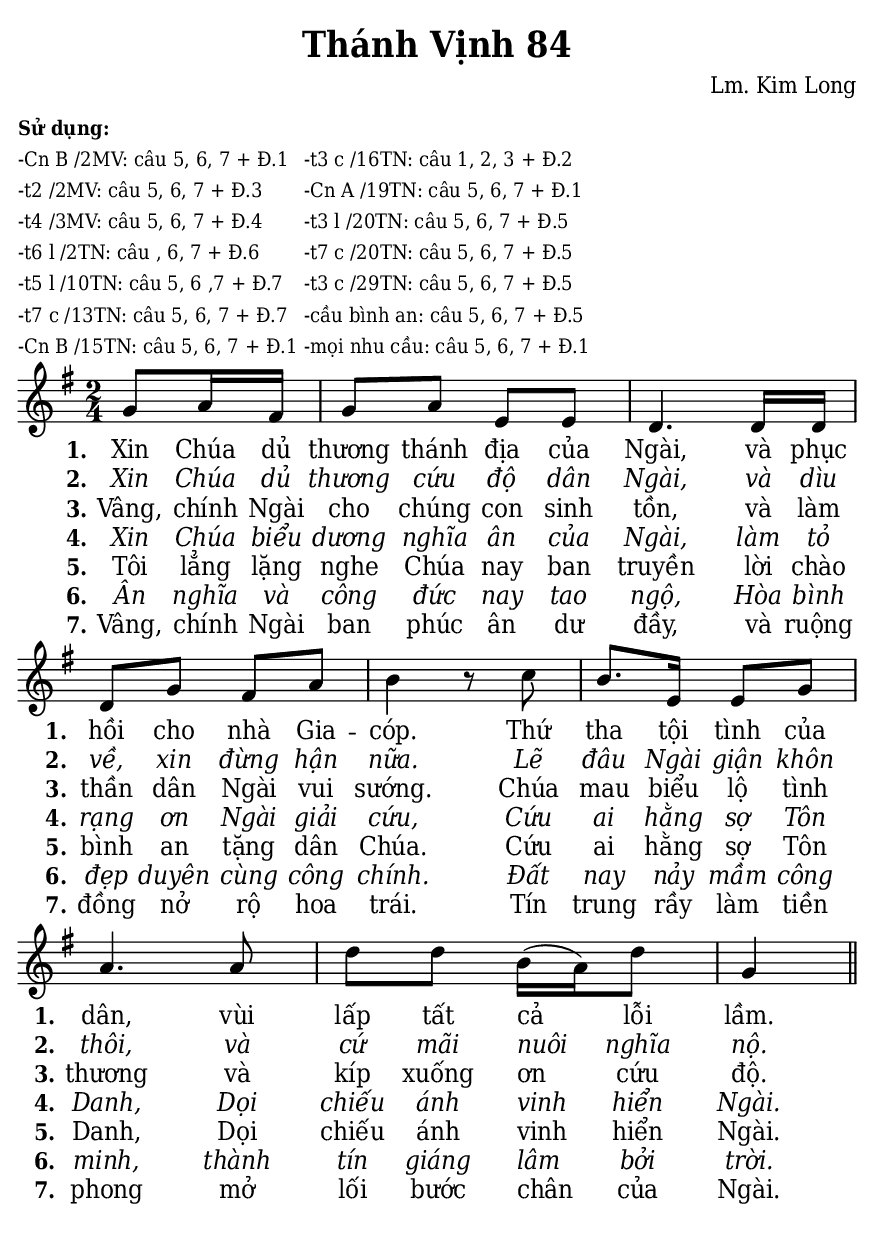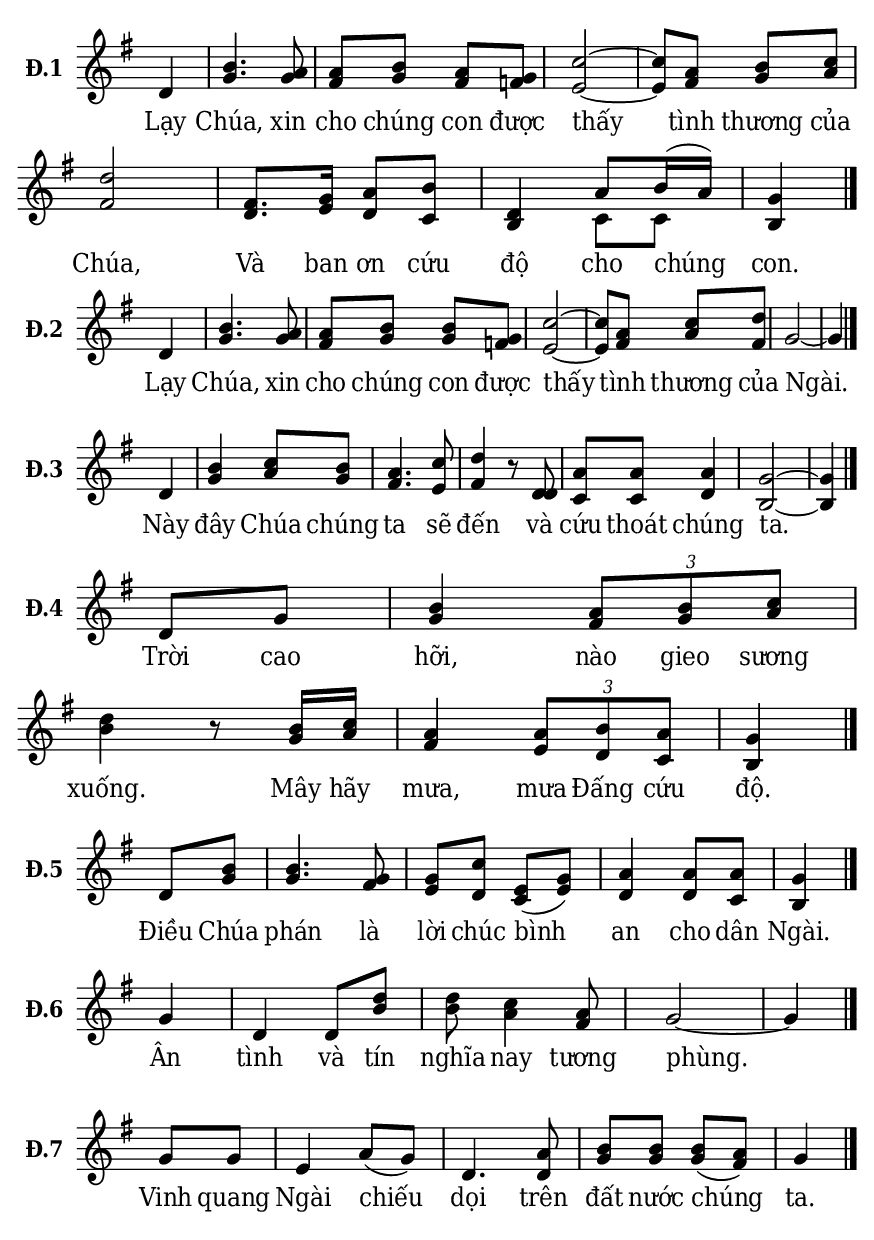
% Cài đặt chung
\version "2.22.1"
\include "english.ly"

\header {
  title = "Thánh Vịnh 84"
  composer = "Lm. Kim Long"
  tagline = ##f
}

% mã nguồn cho những chức năng chưa hỗ trợ trong phiên bản lilypond hiện tại
% cung cấp bởi cộng đồng lilypond khi gửi email đến lilypond-user@gnu.org
% in số phiên khúc trên mỗi dòng
#(define (add-grob-definition grob-name grob-entry)
     (set! all-grob-descriptions
           (cons ((@@ (lily) completize-grob-entry)
                  (cons grob-name grob-entry))
                 all-grob-descriptions)))

#(add-grob-definition
    'StanzaNumberSpanner
    `((direction . ,LEFT)
      (font-series . bold)
      (padding . 1.0)
      (side-axis . ,X)
      (stencil . ,ly:text-interface::print)
      (X-offset . ,ly:side-position-interface::x-aligned-side)
      (Y-extent . ,grob::always-Y-extent-from-stencil)
      (meta . ((class . Spanner)
               (interfaces . (font-interface
                              side-position-interface
                              stanza-number-interface
                              text-interface))))))

\layout {
    \context {
      \Global
      \grobdescriptions #all-grob-descriptions
    }
    \context {
      \Score
      \remove Stanza_number_align_engraver
      \consists
        #(lambda (context)
           (let ((texts '())
                 (syllables '()))
             (make-engraver
              (acknowledgers
               ((stanza-number-interface engraver grob source-engraver)
                  (set! texts (cons grob texts)))
               ((lyric-syllable-interface engraver grob source-engraver)
                  (set! syllables (cons grob syllables))))
              ((stop-translation-timestep engraver)
                 (for-each
                  (lambda (text)
                    (for-each
                     (lambda (syllable)
                       (ly:pointer-group-interface::add-grob
                        text
                        'side-support-elements
                        syllable))
                     syllables))
                  texts)
                 (set! syllables '())))))
    }
    \context {
      \Lyrics
      \remove Stanza_number_engraver
      \consists
        #(lambda (context)
           (let ((text #f)
                 (last-stanza #f))
             (make-engraver
              ((process-music engraver)
                 (let ((stanza (ly:context-property context 'stanza #f)))
                   (if (and stanza (not (equal? stanza last-stanza)))
                       (let ((column (ly:context-property context
'currentCommandColumn)))
                         (set! last-stanza stanza)
                         (if text
                             (ly:spanner-set-bound! text RIGHT column))
                         (set! text (ly:engraver-make-grob engraver
'StanzaNumberSpanner '()))
                         (ly:grob-set-property! text 'text stanza)
                         (ly:spanner-set-bound! text LEFT column)))))
              ((finalize engraver)
                 (if text
                     (let ((column (ly:context-property context
'currentCommandColumn)))
                       (ly:spanner-set-bound! text RIGHT column)))))))
      \override StanzaNumberSpanner.horizon-padding = 10000
    }
}

stanzaReminderOff =
  \temporary \override StanzaNumberSpanner.after-line-breaking =
     #(lambda (grob)
        ;; Can be replaced with (not (first-broken-spanner? grob)) in 2.23.
        (if (let ((siblings (ly:spanner-broken-into (ly:grob-original grob))))
              (and (pair? siblings)
                   (not (eq? grob (car siblings)))))
            (ly:grob-suicide! grob)))

stanzaReminderOn = \undo \stanzaReminderOff
% kết thúc mã nguồn

% Nhạc
nhacPhanMot = \relative c'' {
  \key g \major
  \time 2/4
  \partial 4 g8 a16 fs |
  g8 a e e |
  d4. d16 d |
  d8 g fs a |
  b4 r8 c |
  b8. e,16 e8 g |
  a4. a8 |
  d d b16 (a) d8 |
  g,4 \bar "||"
}

nhacPhanHai = \relative c' {
  \key g \major
  \time 2/4
  \partial 4 d4 |
  <<
    {
      b'4. a8 |
      a b a g |
      c2 ~ |
      c8 a b c |
      d2 |
      fs,8. g16 a8 b |
      d,4
    }
    {
      g4. g8 |
      fs g fs f! |
      e2 ~ |
      e8 fs g a |
      fs2 |
      d8. e16 d8 c |
      b4
    }
  >>
  <<
    {
      \voiceOne
      a'8 b16 (a)
    }
    \new Voice = "splitpart" {
      \voiceTwo
      c,8 c
    }
  >>
  \oneVoice
  <g' b,>4 \bar "|."
}

nhacPhanBa = \relative c' {
  \key g \major
  \time 2/4
  \partial 4 d4 |
  <<
    {
      b'4. a8 |
      a b b g |
      c2 ~ |
      c8 a c d
    }
    {
      g,4. g8 |
      fs g g f! |
      e2 ~ |
      e8 fs a fs
    }
  >>
  g2 ~ |
  g4 \bar "|."
}

nhacPhanBon = \relative c' {
  \key g \major
  \time 2/4
  \partial 4 d4 |
  <<
    {
      b'4 c8 b |
      a4. c8 |
      d4 r8 d, |
      a' a a4 |
      g2 ~ |
      g4 \bar "|."
    }
    {
      g4 a8 g |
      fs4. e8 |
      fs4 r8 d |
      c c d4 |
      b2 ~ |
      b4
    }
  >>
}

nhacPhanNam = \relative c' {
  \key g \major
  \time 2/4
  \partial 4 d8 g |
  <<
    {
      b4 \tuplet 3/2 { a8 b c } |
      d4 r8 b16 c |
      a4 \tuplet 3/2 { a8 b a } |
      g4 \bar "|."
    }
    {
      g4 \tuplet 3/2 { fs8 g a } |
      b4 r8 g16 a |
      fs4 \tuplet 3/2 { e8 d c } |
      b4
    }
  >>
}

nhacPhanSau = \relative c' {
  \key g \major
  \time 2/4
  \partial 4 d8
  <<
    {
      b'8 |
      b4. g8 |
      g c e, (g) |
      a4 a8 a |
      g4 \bar "|."
    }
    {
      g8 |
      g4. fs8 |
      e d c (e) |
      d4 d8 c |
      b4
    }
  >>
}

nhacPhanBay = \relative c'' {
  \key g \major
  \time 2/4
  \partial 4 g4 |
  d d8
  <<
    {
      d'8 |
      d c4 a8
    }
    {
      b8 |
      b a4 fs8
    }
  >>
  g2 ~ |
  g4 \bar "|."
}

nhacPhanTam = \relative c'' {
  \key g \major
  \time 2/4
  \partial 4 g8 g |
  e4 a8 (g) |
  d4.
  <<
    {
      a'8 |
      b b b (a)
    }
    {
      d,8 |
      g g g (fs)
    }
  >>
  g4 \bar "|."
}

% Lời
loiPhanMot = \lyricmode {
  <<
    {
      \set stanza = "1."
      Xin Chúa dủ thương thánh địa của Ngài,
      và phục hồi cho nhà Gia -- cóp.
      Thứ tha tội tình của dân,
      vùi lấp tất cả lỗi lầm.
    }
    \new Lyrics {
	    \set associatedVoice = "beSop"
	    \set stanza = "2."
      \override Lyrics.LyricText.font-shape = #'italic
      Xin Chúa dủ thương cứu độ dân Ngài,
      và dìu về, xin đừng hận nữa.
      Lẽ đâu Ngài giận khôn thôi,
      và cứ mãi nuôi nghĩa nộ.
    }
    \new Lyrics {
	    \set associatedVoice = "beSop"
	    \set stanza = "3."
      Vâng, chính Ngài cho chúng con sinh tồn,
      và làm thần dân Ngài vui sướng.
      Chúa mau biểu lộ tình thương và kíp xuống ơn cứu độ.
    }
    \new Lyrics {
	    \set associatedVoice = "beSop"
	    \set stanza = "4."
      \override Lyrics.LyricText.font-shape = #'italic
      Xin Chúa biểu dương nghĩa ân của Ngài,
      làm tỏ rạng ơn Ngài giải cứu,
      Cứu ai hằng sợ Tôn Danh,
      Dọi chiếu ánh vinh hiển Ngài.
    }
    \new Lyrics {
	    \set associatedVoice = "beSop"
	    \set stanza = "5."
      Tôi lẳng lặng nghe Chúa nay ban truyền
      lời chào bình an tặng dân Chúa.
      Cứu ai hằng sợ Tôn Danh,
      Dọi chiếu ánh vinh hiển Ngài.
    }
    \new Lyrics {
	    \set associatedVoice = "beSop"
	    \set stanza = "6."
      \override Lyrics.LyricText.font-shape = #'italic
      Ân nghĩa và công đức nay tao ngộ,
      Hòa bình đẹp duyên cùng công chính.
      Đất nay nảy mầm công minh,
      thành tín giáng lâm bởi trời.
    }
    \new Lyrics {
	    \set associatedVoice = "beSop"
	    \set stanza = "7."
      Vâng, chính Ngài ban phúc ân dư đầy,
      và ruộng đồng nở rộ hoa trái.
      Tín trung rầy làm tiền phong
      mở lối bước chân của Ngài.
    }
  >>
}

loiPhanHai = \lyricmode {
  Lạy Chúa, xin cho chúng con được thấy tình thương của Chúa,
  Và ban ơn cứu độ cho chúng con.
}

loiPhanBa = \lyricmode {
  Lạy Chúa, xin cho chúng con được thấy tình thương của Ngài.
}

loiPhanBon = \lyricmode {
  Này đây Chúa chúng ta sẽ đến và cứu thoát chúng ta.
}

loiPhanNam = \lyricmode {
  Trời cao hỡi, nào gieo sương xuống.
  Mây hãy mưa, mưa Đấng cứu độ.
}

loiPhanSau = \lyricmode {
  Điều Chúa phán là lời chúc bình an cho dân Ngài.
}

loiPhanBay = \lyricmode {
  Ân tình và tín nghĩa nay tương phùng.
}

loiPhanTam = \lyricmode {
  Vinh quang Ngài chiếu dọi trên đất nước chúng ta.
}


% Dàn trang
\paper {
  #(set-paper-size "a5")
  top-margin = 3\mm
  bottom-margin = 3\mm
  left-margin = 3\mm
  right-margin = 3\mm
  indent = #0
  #(define fonts
	 (make-pango-font-tree "Deja Vu Serif Condensed"
	 		       "Deja Vu Serif Condensed"
			       "Deja Vu Serif Condensed"
			       (/ 20 20)))
  print-page-number = ##f
  ragged-bottom = ##t
  page-count = 2
}

\markup {
  \vspace #1
  %\fill-line {
    \column {
      \left-align {
        \line { \bold \small "Sử dụng:" }
        \line { \small "-Cn B /2MV: câu 5, 6, 7 + Đ.1" }
        \line { \small "-t2 /2MV: câu 5, 6, 7 + Đ.3" }
        \line { \small "-t4 /3MV: câu 5, 6, 7 + Đ.4" }
        \line { \small "-t6 l /2TN: câu , 6, 7 + Đ.6" }
        \line { \small "-t5 l /10TN: câu 5, 6 ,7 + Đ.7" }
        \line { \small "-t7 c /13TN: câu 5, 6, 7 + Đ.7" }
        \line { \small "-Cn B /15TN: câu 5, 6, 7 + Đ.1" }
      }
    }
    \column {
      \left-align {
        \line { \small " " }
        \line { \small "-t3 c /16TN: câu 1, 2, 3 + Đ.2" }
        \line { \small "-Cn A /19TN: câu 5, 6, 7 + Đ.1" }
        \line { \small "-t3 l /20TN: câu 5, 6, 7 + Đ.5" }
        \line { \small "-t7 c /20TN: câu 5, 6, 7 + Đ.5" }
        \line { \small "-t3 c /29TN: câu 5, 6, 7 + Đ.5" }
        \line { \small "-cầu bình an: câu 5, 6, 7 + Đ.5" }
        \line { \small "-mọi nhu cầu: câu 5, 6, 7 + Đ.1" }
      }
    }
  %}
}

\score {
  <<
    \new Staff <<
        \clef treble
        \new Voice = beSop {
          \nhacPhanMot
        }
      \new Lyrics \lyricsto beSop \loiPhanMot
    >>
  >>
  \layout {
    \override Lyrics.LyricSpace.minimum-distance = #1
    \override Score.BarNumber.break-visibility = ##(#f #f #f)
    \override Score.SpacingSpanner.uniform-stretching = ##t
    ragged-last = ##f
  }
}

\score {
  <<
    \new Staff \with {
      \remove "Time_signature_engraver"
      instrumentName = \markup { \bold "Đ.1" }} <<
        \clef treble
        \new Voice = beSop {
          \nhacPhanHai
        }
      \new Lyrics \lyricsto beSop \loiPhanHai
    >>
  >>
  \layout {
    indent = 10
    \override Lyrics.LyricSpace.minimum-distance = #0.6
    \override Score.BarNumber.break-visibility = ##(#f #f #f)
    \override Score.SpacingSpanner.uniform-stretching = ##t
    ragged-last = ##f
  }
}

\score {
  <<
    \new Staff \with {
      \remove "Time_signature_engraver"
      instrumentName = \markup { \bold "Đ.2" }} <<
        \clef treble
        \new Voice = beSop {
          \nhacPhanBa
        }
      \new Lyrics \lyricsto beSop \loiPhanBa
    >>
  >>
  \layout {
    indent = 10
    \override Lyrics.LyricSpace.minimum-distance = #0.45
    \override Score.BarNumber.break-visibility = ##(#f #f #f)
    \override Score.SpacingSpanner.uniform-stretching = ##t
    ragged-last = ##f
  }
}

\score {
  <<
    \new Staff \with {
      \remove "Time_signature_engraver"
      instrumentName = \markup { \bold "Đ.3" }} <<
        \clef treble
        \new Voice = beSop {
          \nhacPhanBon
        }
      \new Lyrics \lyricsto beSop \loiPhanBon
    >>
  >>
  \layout {
    indent = 10
    \override Lyrics.LyricSpace.minimum-distance = #0.45
    \override Score.BarNumber.break-visibility = ##(#f #f #f)
    \override Score.SpacingSpanner.uniform-stretching = ##t
    ragged-last = ##f
  }
}

\score {
  <<
    \new Staff \with {
      \remove "Time_signature_engraver"
      instrumentName = \markup { \bold "Đ.4" }} <<
        \clef treble
        \new Voice = beSop {
          \nhacPhanNam
        }
      \new Lyrics \lyricsto beSop \loiPhanNam
    >>
  >>
  \layout {
    indent = 10
    \override Lyrics.LyricSpace.minimum-distance = #0.45
    \override Score.BarNumber.break-visibility = ##(#f #f #f)
    \override Score.SpacingSpanner.uniform-stretching = ##t
    ragged-last = ##f
  }
}

\score {
  <<
    \new Staff \with {
      \remove "Time_signature_engraver"
      instrumentName = \markup { \bold "Đ.5" }} <<
        \clef treble
        \new Voice = beSop {
          \nhacPhanSau
        }
      \new Lyrics \lyricsto beSop \loiPhanSau
    >>
  >>
  \layout {
    indent = 10
    \override Lyrics.LyricSpace.minimum-distance = #0.45
    \override Score.BarNumber.break-visibility = ##(#f #f #f)
    \override Score.SpacingSpanner.uniform-stretching = ##t
    ragged-last = ##f
  }
}

\score {
  <<
    \new Staff \with {
      \remove "Time_signature_engraver"
      instrumentName = \markup { \bold "Đ.6" }} <<
        \clef treble
        \new Voice = beSop {
          \nhacPhanBay
        }
      \new Lyrics \lyricsto beSop \loiPhanBay
    >>
  >>
  \layout {
    indent = 10
    \override Lyrics.LyricSpace.minimum-distance = #0.45
    \override Score.BarNumber.break-visibility = ##(#f #f #f)
    \override Score.SpacingSpanner.uniform-stretching = ##t
    ragged-last = ##f
  }
}

\score {
  <<
    \new Staff \with {
      \remove "Time_signature_engraver"
      instrumentName = \markup { \bold "Đ.7" }} <<
        \clef treble
        \new Voice = beSop {
          \nhacPhanTam
        }
      \new Lyrics \lyricsto beSop \loiPhanTam
    >>
  >>
  \layout {
    indent = 10
    \override Lyrics.LyricSpace.minimum-distance = #0.45
    \override Score.BarNumber.break-visibility = ##(#f #f #f)
    \override Score.SpacingSpanner.uniform-stretching = ##t
    ragged-last = ##f
  }
}
